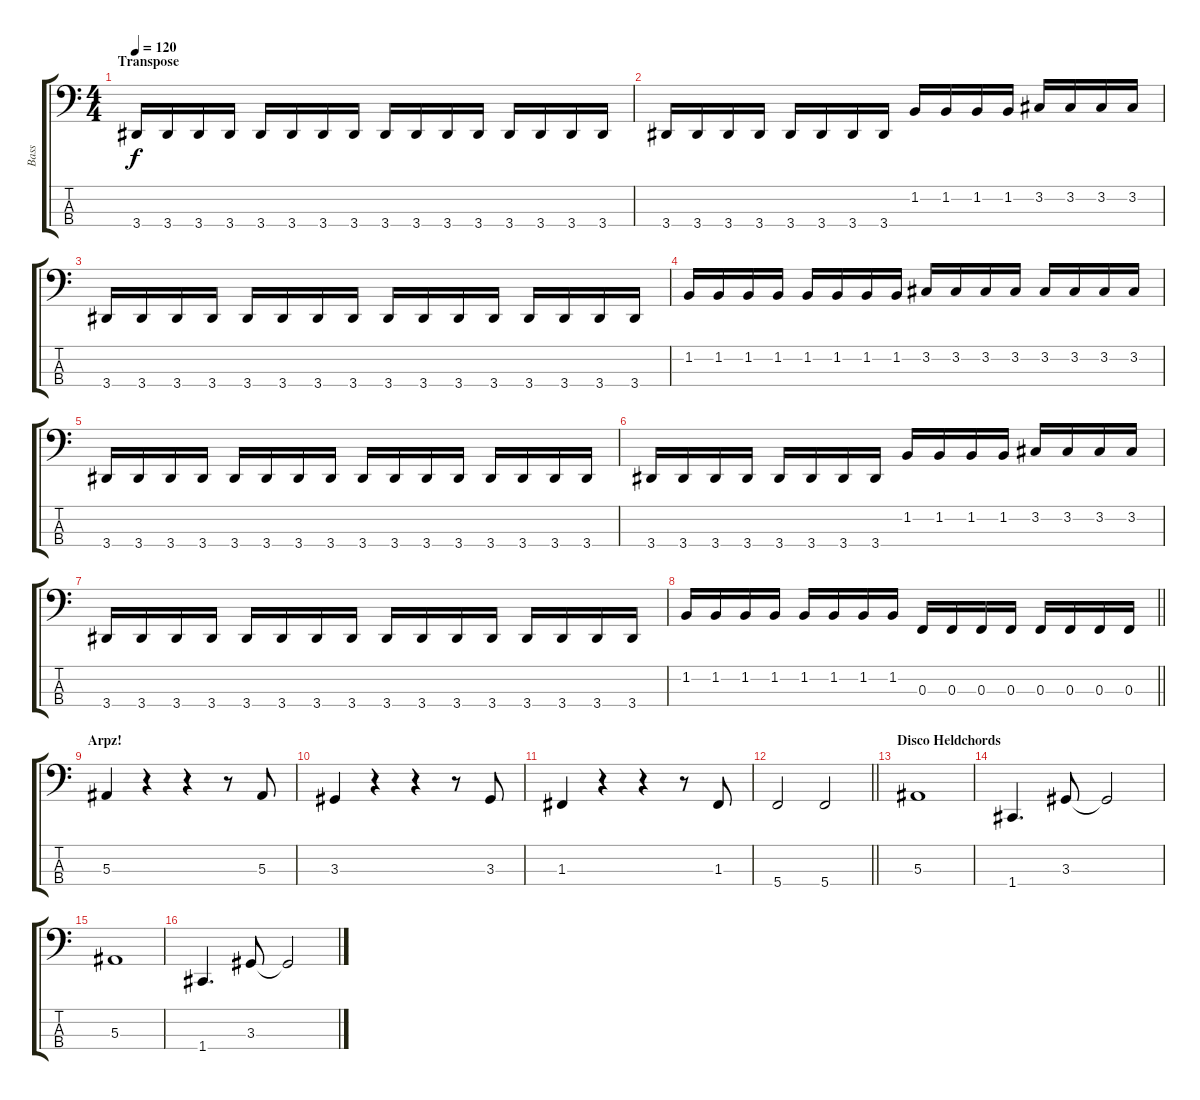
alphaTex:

\track ("Bass" "Bass") {instrument electricbasspick}
\staff {score tabs}
\tuning (Eb2 Bb1 F1 C1) {hide}
\ts (4 4)
\section ("" "Transpose")
\tempo 120
\clef f4
\ks c
3.4.16{dy f} 3.4.16 3.4.16 3.4.16 3.4.16 3.4.16 3.4.16 3.4.16 3.4.16 3.4.16 3.4.16 3.4.16 3.4.16 3.4.16 3.4.16 3.4.16 |
3.4.16 3.4.16 3.4.16 3.4.16 3.4.16 3.4.16 3.4.16 3.4.16 1.2.16 1.2.16 1.2.16 1.2.16 3.2.16 3.2.16 3.2.16 3.2.16 |
3.4.16 3.4.16 3.4.16 3.4.16 3.4.16 3.4.16 3.4.16 3.4.16 3.4.16 3.4.16 3.4.16 3.4.16 3.4.16 3.4.16 3.4.16 3.4.16 |
1.2.16 1.2.16 1.2.16 1.2.16 1.2.16 1.2.16 1.2.16 1.2.16 3.2.16 3.2.16 3.2.16 3.2.16 3.2.16 3.2.16 3.2.16 3.2.16 |
3.4.16 3.4.16 3.4.16 3.4.16 3.4.16 3.4.16 3.4.16 3.4.16 3.4.16 3.4.16 3.4.16 3.4.16 3.4.16 3.4.16 3.4.16 3.4.16 |
3.4.16 3.4.16 3.4.16 3.4.16 3.4.16 3.4.16 3.4.16 3.4.16 1.2.16 1.2.16 1.2.16 1.2.16 3.2.16 3.2.16 3.2.16 3.2.16 |
3.4.16 3.4.16 3.4.16 3.4.16 3.4.16 3.4.16 3.4.16 3.4.16 3.4.16 3.4.16 3.4.16 3.4.16 3.4.16 3.4.16 3.4.16 3.4.16 |
\barLineRight lightlight
1.2.16 1.2.16 1.2.16 1.2.16 1.2.16 1.2.16 1.2.16 1.2.16 0.3.16 0.3.16 0.3.16 0.3.16 0.3.16 0.3.16 0.3.16 0.3.16 |
\section ("" "Arpz!")
5.3.4 r.4 r.4 r.8 5.3.8 |
3.3.4 r.4 r.4 r.8 3.3.8 |
1.3.4 r.4 r.4 r.8 1.3.8 |
\barLineRight lightlight
5.4.2 5.4.2 |
\section ("" "Disco Heldchords")
5.3.1 |
1.4.4{d} 3.3.8 3.3{t}.2 |
5.3.1 |
1.4.4{d} 3.3.8 3.3{t}.2
